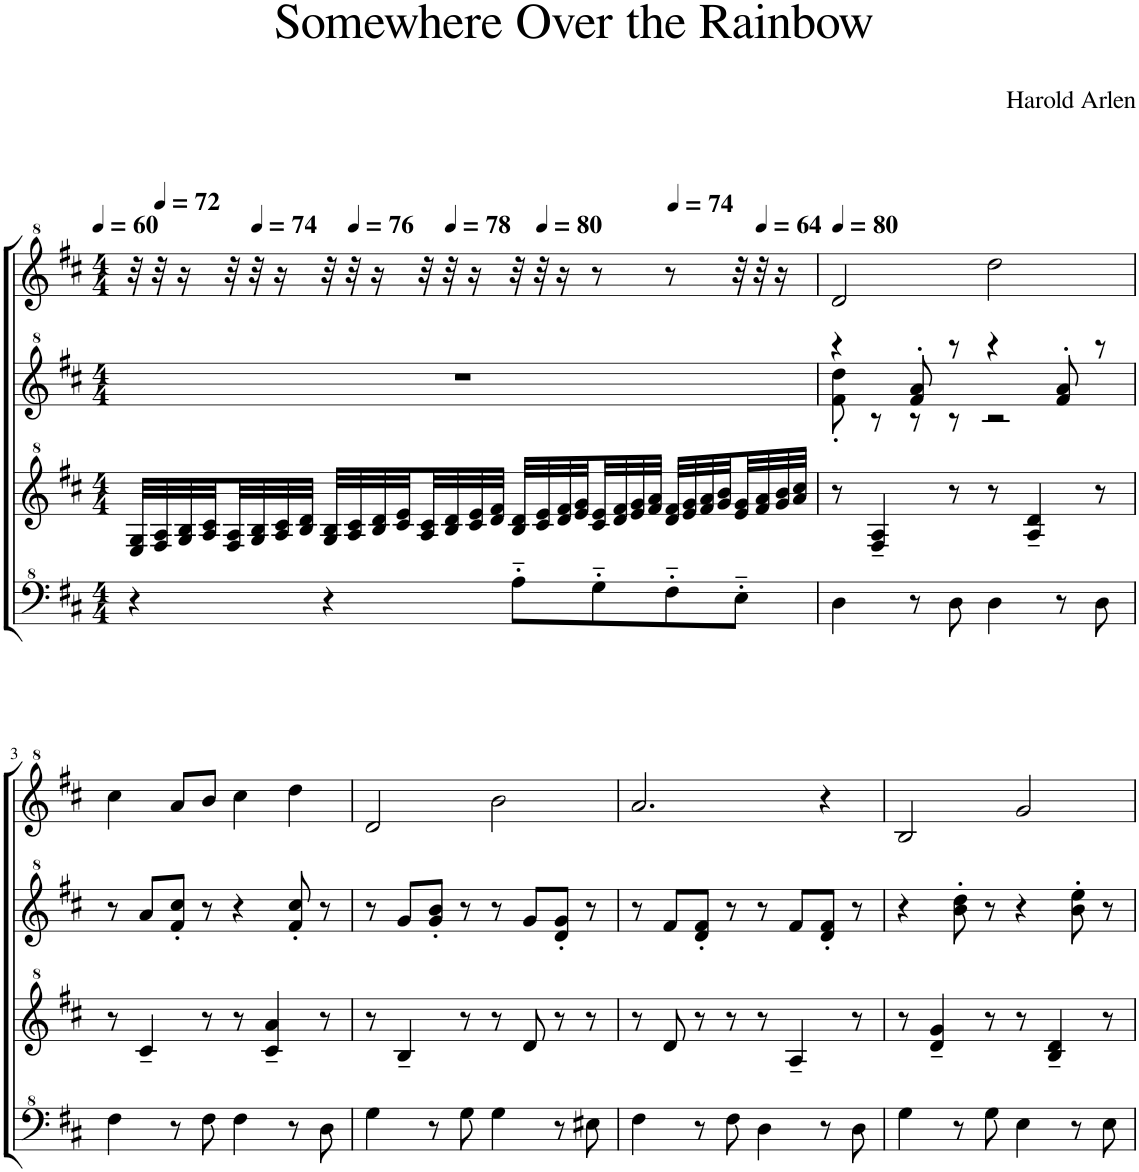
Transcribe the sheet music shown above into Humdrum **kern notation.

**kern	**kern	**kern	**kern
*part1	*part1	*part1	*part1
*staff4	*staff3	*staff2	*staff1
*I"Model III	*	*	*
*clefF^4	*clefG^2	*clefG^2	*clefG^2
*k[f#c#]	*k[f#c#]	*k[f#c#]	*k[f#c#]
*M4/4	*M4/4	*M4/4	*M4/4
*MM60	*MM60	*MM60	*MM60
=1	=1	=1	=1
4r	32e/ 32g/LLL	1r	32r
*	*	*	*MM72
.	32f#/ 32a/	.	32r
.	32g/ 32b/	.	16r
.	32a/ 32cc#/	.	.
.	32f#/ 32a/	.	32r
*	*	*	*MM74
.	32g/ 32b/	.	32r
.	32a/ 32cc#/	.	16r
.	32b/ 32dd/JJJ	.	.
4r	32g/ 32b/LLL	.	32r
*	*	*	*MM76
.	32a/ 32cc#/	.	32r
.	32b/ 32dd/	.	16r
.	32cc#/ 32ee/	.	.
.	32a/ 32cc#/	.	32r
*	*	*	*MM78
.	32b/ 32dd/	.	32r
.	32cc#/ 32ee/	.	16r
.	32dd/ 32ff#/JJJ	.	.
8a'~\L	32b/ 32dd/LLL	.	32r
*	*	*	*MM80
.	32cc#/ 32ee/	.	32r
.	32dd/ 32ff#/	.	16r
.	32ee/ 32gg/	.	.
8g'~\	32cc#/ 32ee/	.	8r
.	32dd/ 32ff#/	.	.
.	32ee/ 32gg/	.	.
.	32ff#/ 32aa/JJJ	.	.
*	*	*	*MM74
8f#'~\	32dd/ 32ff#/LLL	.	8r
.	32ee/ 32gg/	.	.
.	32ff#/ 32aa/	.	.
.	32gg/ 32bb/	.	.
8e'~\J	32ee/ 32gg/	.	32r
*	*	*	*MM64
.	32ff#/ 32aa/	.	32r
.	32gg/ 32bb/	.	16r
.	32aa/ 32ccc#/JJJ	.	.
=2	=2	=2	=2
*	*	*	*MM80
*	*	*^	*
4d\	8r	4r	8ff#\' 8ddd\'	2dd/
.	4f#/~ 4a/~	.	8r	.
8r	.	8ff#/' 8aa/'	8r	.
8d\	8r	8r	8r	.
4d\	8r	4r	2r	2ddd\
.	4a/~ 4dd/~	.	.	.
8r	.	8ff#/' 8aa/'	.	.
8d\	8r	8r	.	.
*	*	*v	*v	*
!!LO:LB:g=z
=3	=3	=3	=3
4f#\	8r	8r	4ccc#\
.	4cc#~/	8aa/L	.
8r	.	8ff#/' 8ccc#/'J	8aa/L
8f#\	8r	8r	8bb/J
4f#\	8r	4r	4ccc#\
.	4cc#/~ 4aa/~	.	.
8r	.	8ff#/' 8ccc#/'	4ddd\
8d\	8r	8r	.
=4	=4	=4	=4
4g\	8r	8r	2dd/
.	4b~/	8gg/L	.
8r	.	8gg/' 8bb/'J	.
8g\	8r	8r	.
4g\	8r	8r	2bb\
.	8dd/	8gg/L	.
8r	8r	8dd/' 8gg/'J	.
8e#X\	8r	8r	.
=5	=5	=5	=5
4f#\	8r	8r	2.aa/
.	8dd/	8ff#/L	.
8r	8r	8dd/' 8ff#/'J	.
8f#\	8r	8r	.
4d\	8r	8r	.
.	4a~/	8ff#/L	.
8r	.	8dd/' 8ff#/'J	4r
8d\	8r	8r	.
=6	=6	=6	=6
4g\	8r	4r	2b/
.	4dd/~ 4gg/~	.	.
8r	.	8bb\' 8ddd\'	.
8g\	8r	8r	.
4e\	8r	4r	2gg/
.	4b/~ 4dd/~	.	.
8r	.	8bb\' 8eee\'	.
8e\	8r	8r	.
=	=	=	=
*-	*-	*-	*-
